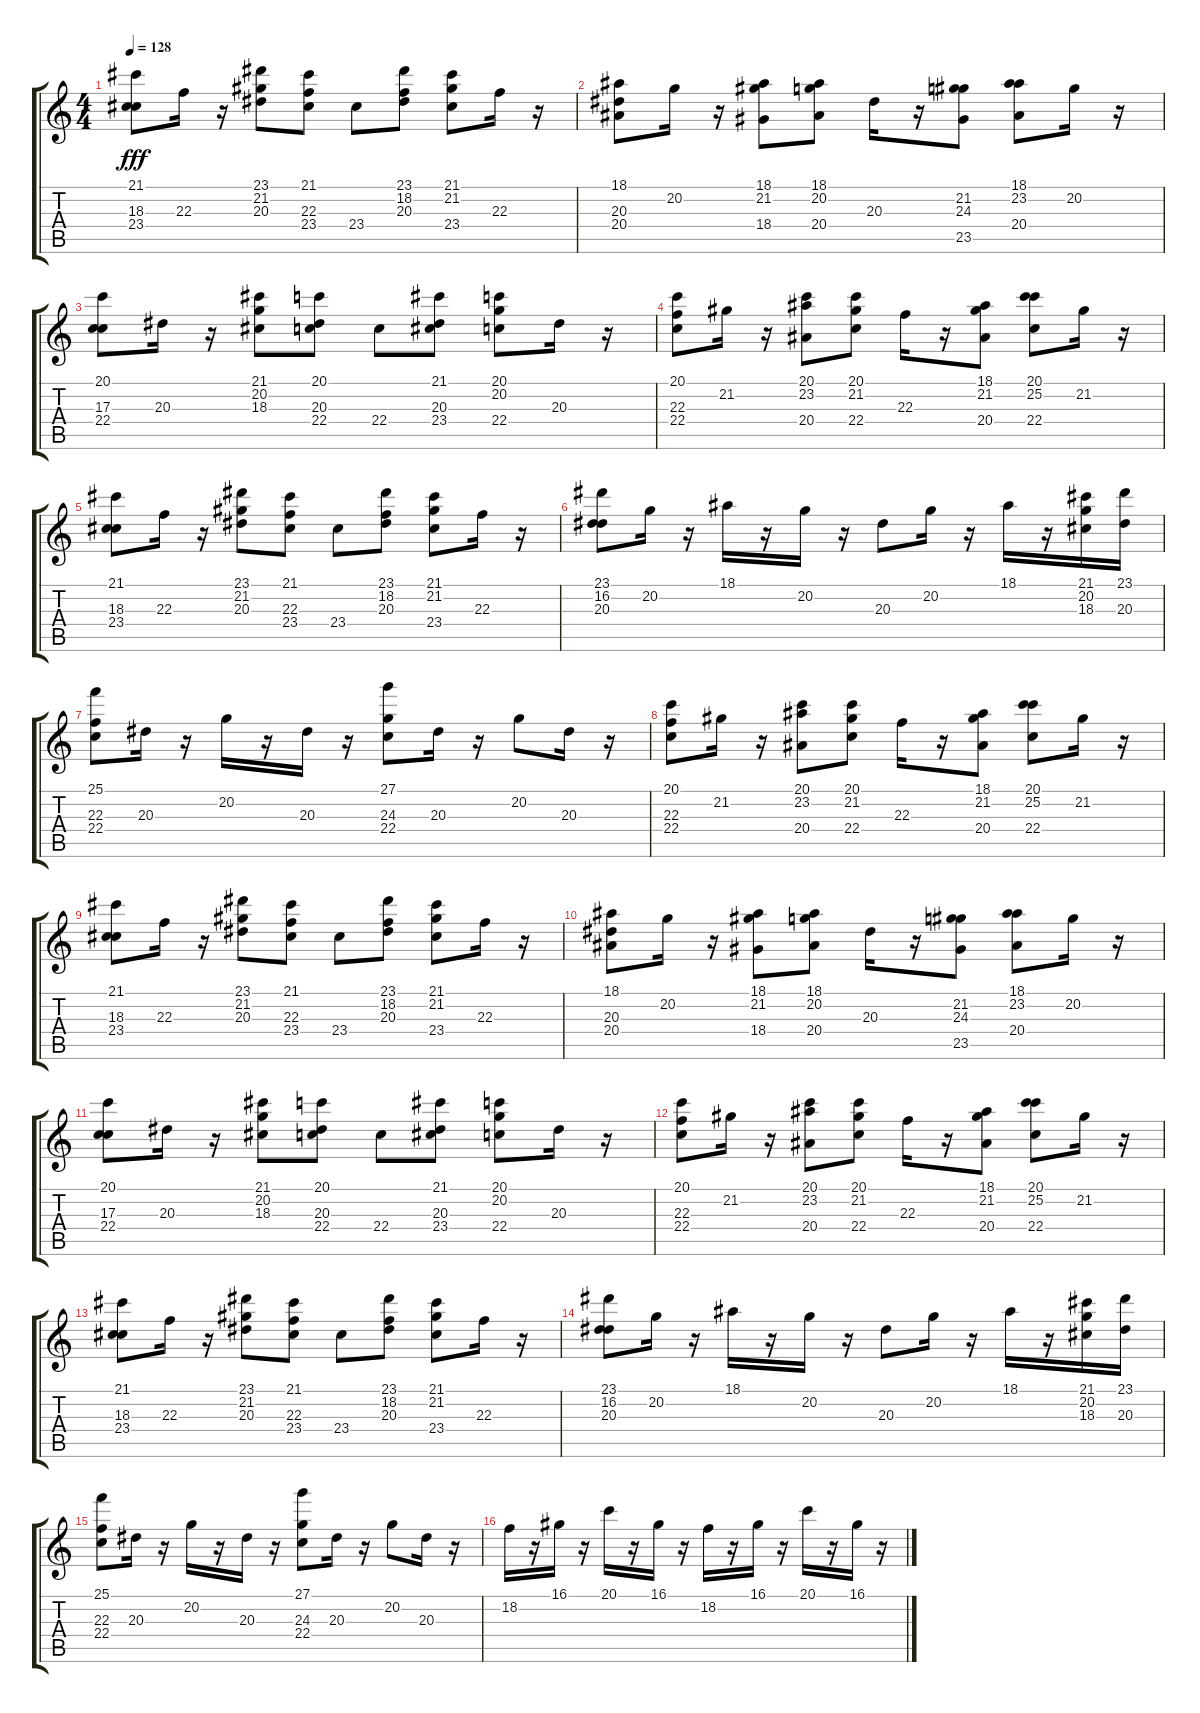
\track "" {instrument brasssection}
\staff {score tabs}
\tuning (E4 B3 G3 D3 A2 E2) {hide}
\ts (4 4)
\tempo 128
\clef g2
\ks c
(21.1 18.3 23.4).8{dy fff} 22.3.16 r.16 (23.1 21.2 20.3).8 (21.1 22.3 23.4).8 23.4.8 (23.1 18.2 20.3).8 (21.1 21.2 23.4).8 22.3.16 r.16 |
(18.1 20.3 20.4).8 20.2.16 r.16 (18.1 21.2 18.4).8 (18.1 20.2 20.4).8 20.3.16 r.16 (21.2 24.3 23.5).8 (18.1 23.2 20.4).8 20.2.16 r.16 |
(20.1 17.3 22.4).8 20.3.16 r.16 (21.1 20.2 18.3).8 (20.1 20.3 22.4).8 22.4.8 (21.1 20.3 23.4).8 (20.1 20.2 22.4).8 20.3.16 r.16 |
(20.1 22.3 22.4).8 21.2.16 r.16 (20.1 23.2 20.4).8 (20.1 21.2 22.4).8 22.3.16 r.16 (18.1 21.2 20.4).8 (20.1 25.2 22.4).8 21.2.16 r.16 |
(21.1 18.3 23.4).8 22.3.16 r.16 (23.1 21.2 20.3).8 (21.1 22.3 23.4).8 23.4.8 (23.1 18.2 20.3).8 (21.1 21.2 23.4).8 22.3.16 r.16 |
(23.1 16.2 20.3).8 20.2.16 r.16 18.1.16 r.16 20.2.16 r.16 20.3.8 20.2.16 r.16 18.1.16 r.16 (21.1 20.2 18.3).16 (23.1 20.3).16 |
(25.1 22.3 22.4).8 20.3.16 r.16 20.2.16 r.16 20.3.16 r.16 (27.1 24.3 22.4).8 20.3.16 r.16 20.2.8 20.3.16 r.16 |
(20.1 22.3 22.4).8 21.2.16 r.16 (20.1 23.2 20.4).8 (20.1 21.2 22.4).8 22.3.16 r.16 (18.1 21.2 20.4).8 (20.1 25.2 22.4).8 21.2.16 r.16 |
(21.1 18.3 23.4).8 22.3.16 r.16 (23.1 21.2 20.3).8 (21.1 22.3 23.4).8 23.4.8 (23.1 18.2 20.3).8 (21.1 21.2 23.4).8 22.3.16 r.16 |
(18.1 20.3 20.4).8 20.2.16 r.16 (18.1 21.2 18.4).8 (18.1 20.2 20.4).8 20.3.16 r.16 (21.2 24.3 23.5).8 (18.1 23.2 20.4).8 20.2.16 r.16 |
(20.1 17.3 22.4).8 20.3.16 r.16 (21.1 20.2 18.3).8 (20.1 20.3 22.4).8 22.4.8 (21.1 20.3 23.4).8 (20.1 20.2 22.4).8 20.3.16 r.16 |
(20.1 22.3 22.4).8 21.2.16 r.16 (20.1 23.2 20.4).8 (20.1 21.2 22.4).8 22.3.16 r.16 (18.1 21.2 20.4).8 (20.1 25.2 22.4).8 21.2.16 r.16 |
(21.1 18.3 23.4).8 22.3.16 r.16 (23.1 21.2 20.3).8 (21.1 22.3 23.4).8 23.4.8 (23.1 18.2 20.3).8 (21.1 21.2 23.4).8 22.3.16 r.16 |
(23.1 16.2 20.3).8 20.2.16 r.16 18.1.16 r.16 20.2.16 r.16 20.3.8 20.2.16 r.16 18.1.16 r.16 (21.1 20.2 18.3).16 (23.1 20.3).16 |
(25.1 22.3 22.4).8 20.3.16 r.16 20.2.16 r.16 20.3.16 r.16 (27.1 24.3 22.4).8 20.3.16 r.16 20.2.8 20.3.16 r.16 |
18.2.16{volume 9} r.16 16.1.16 r.16 20.1.16 r.16 16.1.16 r.16 18.2.16 r.16 16.1.16 r.16 20.1.16 r.16 16.1.16 r.16
